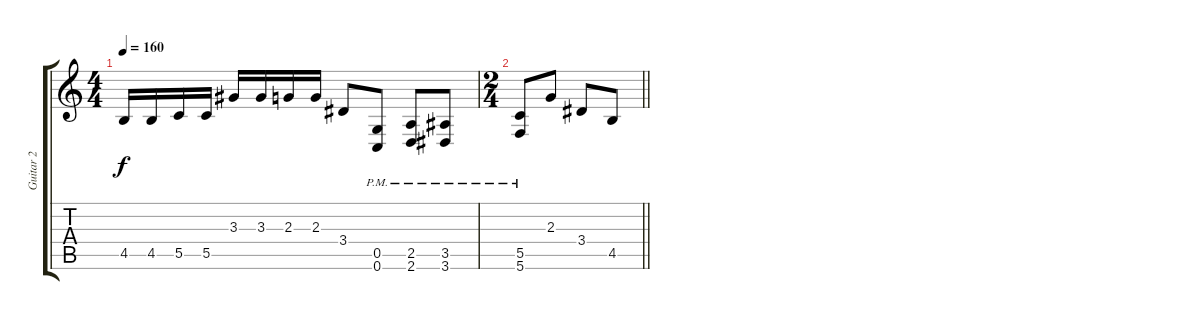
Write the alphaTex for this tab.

\track ("Guitar 2" "Guitar 2") {instrument distortionguitar}
\staff {score tabs}
\tuning (D4 A3 F3 C3 G2 C2) {hide}
\ts (4 4)
\tempo 160
\clef g2
\ks c
4.5.16{dy f} 4.5.16 5.5.16 5.5.16 3.3.16 3.3.16 2.3.16 2.3.16 3.4.8 (0.5{pm} 0.6{pm}).8 (2.5{pm} 2.6{pm}).8 (3.5{pm} 3.6{pm}).8 |
\ts (2 4)
\barLineRight lightlight
(5.5{pm} 5.6{pm}).8 2.3.8 3.4.8 4.5.8
